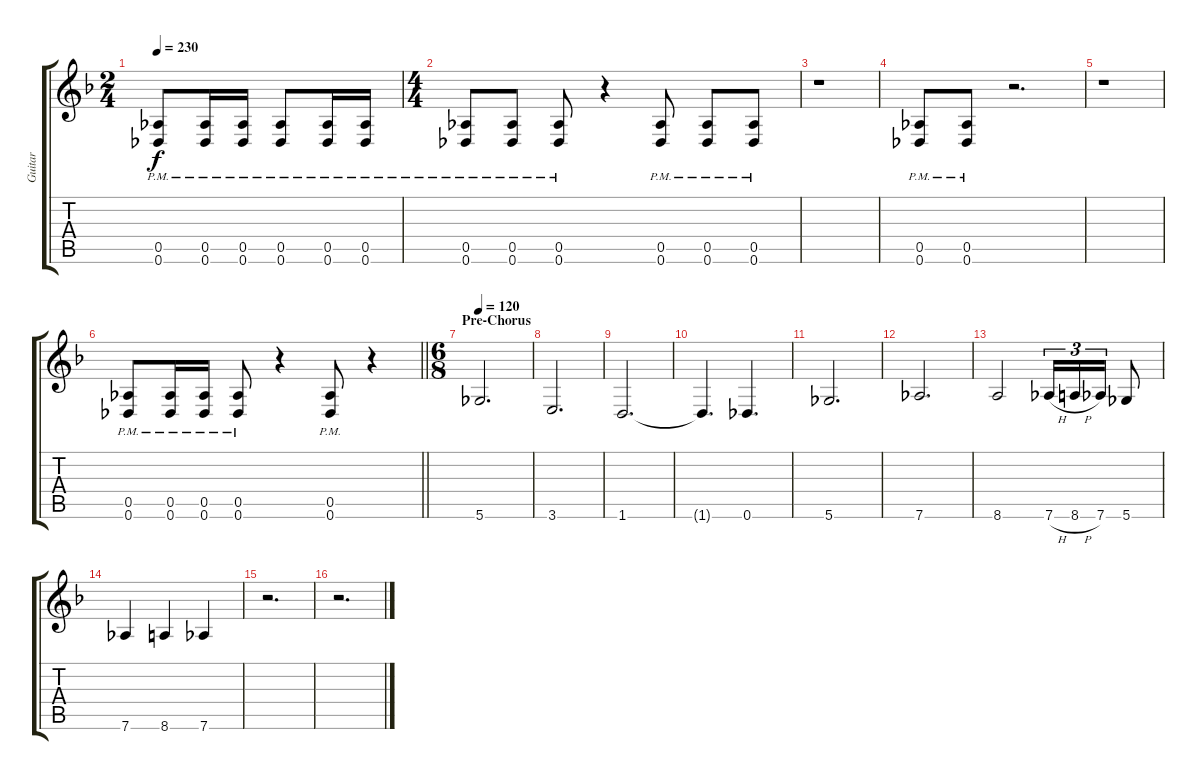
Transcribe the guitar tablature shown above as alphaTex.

\track ("Guitar" "Guitar") {instrument distortionguitar}
\staff {score tabs}
\tuning (Eb4 Bb3 Gb3 Db3 Ab2 Db2) {hide}
\ts (2 4)
\tempo 230
\clef g2
\ks f
(0.5{pm} 0.6{pm}).8{dy f} (0.5{pm} 0.6{pm}).16 (0.5{pm} 0.6{pm}).16 (0.5{pm} 0.6{pm}).8 (0.5{pm} 0.6{pm}).16 (0.5{pm} 0.6{pm}).16 |
\ts (4 4)
(0.5{pm} 0.6{pm}).8 (0.5{pm} 0.6{pm}).8 (0.5{pm} 0.6{pm}).8 r.4 (0.5{pm} 0.6{pm}).8 (0.5{pm} 0.6{pm}).8 (0.5{pm} 0.6{pm}).8 |
r.1 |
(0.5{pm} 0.6{pm}).8 (0.5{pm} 0.6{pm}).8 r.2{d} |
r.1 |
\barLineRight lightlight
(0.5{pm} 0.6{pm}).8 (0.5{pm} 0.6{pm}).16 (0.5{pm} 0.6{pm}).16 (0.5{pm} 0.6{pm}).8 r.4 (0.5{pm} 0.6{pm}).8 r.4 |
\ts (6 8)
\section ("" "Pre-Chorus")
\tempo 120
5.6.2{d} |
3.6.2{d} |
1.6.2{d} |
1.6{t}.4{d} 0.6.4{d} |
5.6.2{d} |
7.6.2{d} |
8.6.2 7.6{h}.16{tu (3 2)} 8.6{h}.16{tu (3 2)} 7.6.16{tu (3 2)} 5.6.8 |
7.6.4 8.6.4 7.6.4 |
r.2{d} |
r.2{d}
